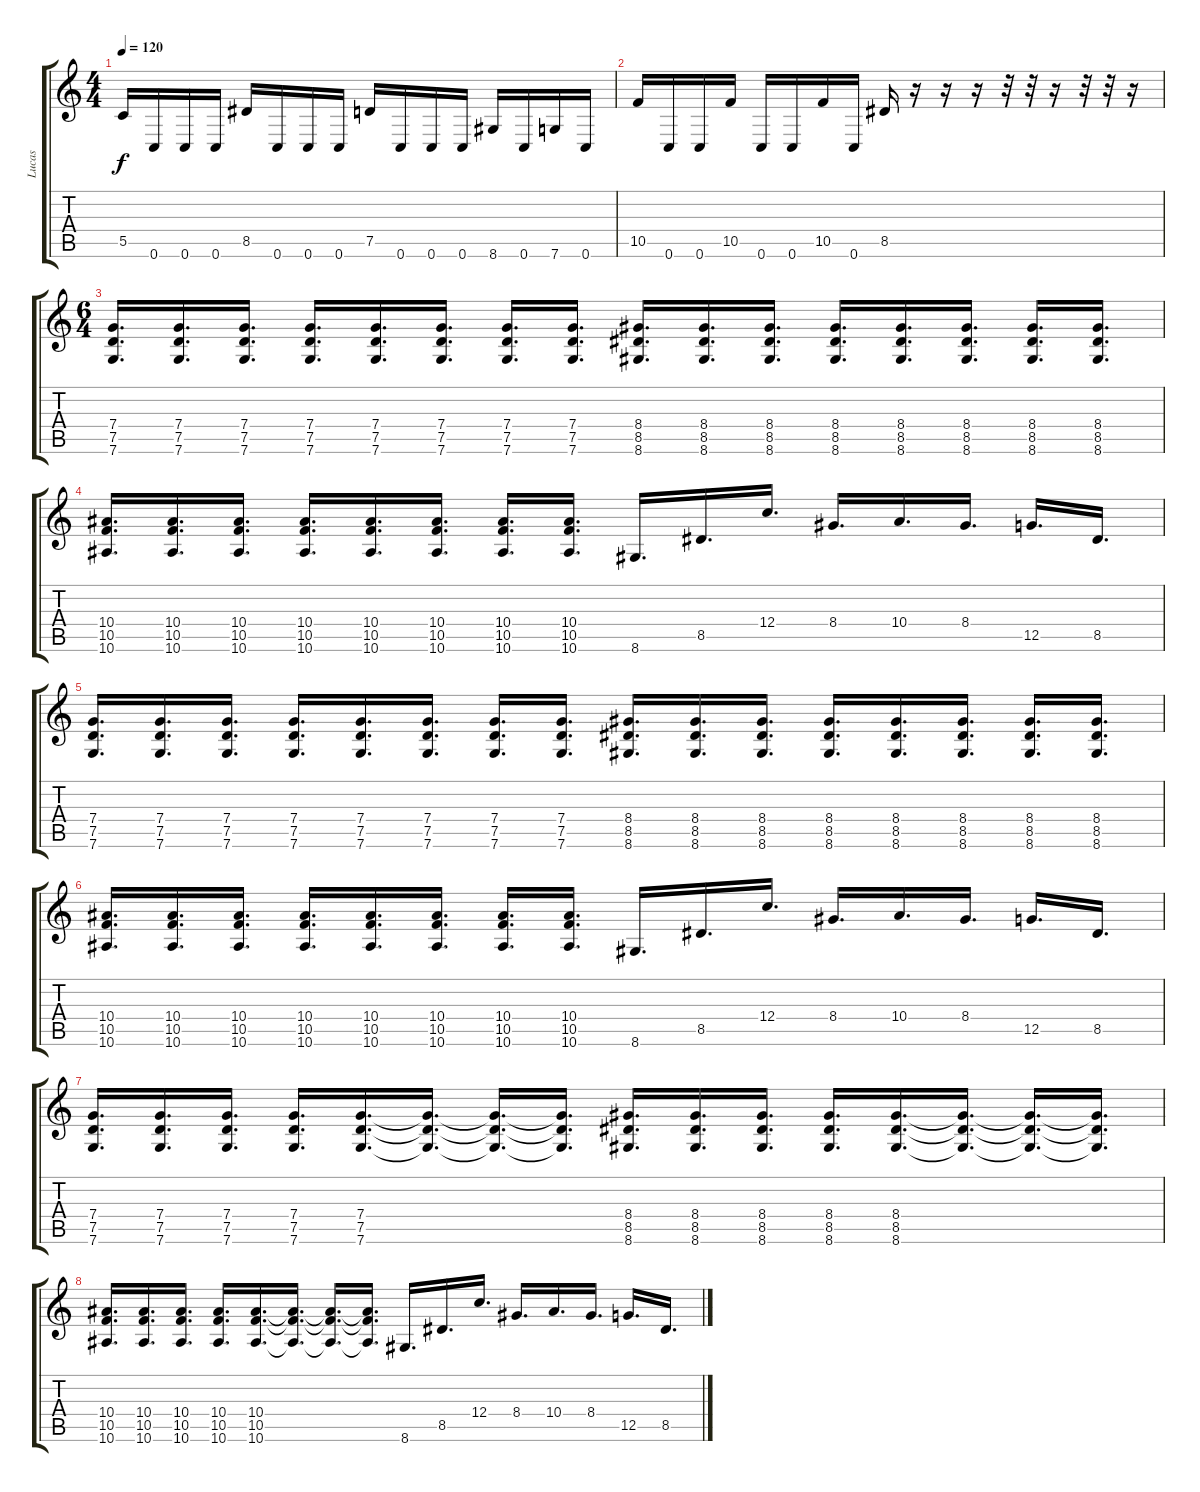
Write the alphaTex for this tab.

\track ("Lucas" "Lucas") {instrument overdrivenguitar}
\staff {score tabs}
\tuning (D4 A3 F3 C3 G2 C2) {hide}
\ts (4 4)
\tempo 120
\clef g2
\ks c
5.5.16{dy f} 0.6.16 0.6.16 0.6.16 8.5.16 0.6.16 0.6.16 0.6.16 7.5.16 0.6.16 0.6.16 0.6.16 8.6.16 0.6.16 7.6.16 0.6.16 |
10.5.16 0.6.16 0.6.16 10.5.16 0.6.16 0.6.16 10.5.16 0.6.16 8.5.16 r.16 r.16 r.16 r.32 r.32 r.16 r.32 r.32 r.16 |
\ts (6 4)
(7.4 7.5 7.6).16{d} (7.4 7.5 7.6).16{d} (7.4 7.5 7.6).16{d} (7.4 7.5 7.6).16{d} (7.4 7.5 7.6).16{d} (7.4 7.5 7.6).16{d} (7.4 7.5 7.6).16{d} (7.4 7.5 7.6).16{d} (8.4 8.5 8.6).16{d} (8.4 8.5 8.6).16{d} (8.4 8.5 8.6).16{d} (8.4 8.5 8.6).16{d} (8.4 8.5 8.6).16{d} (8.4 8.5 8.6).16{d} (8.4 8.5 8.6).16{d} (8.4 8.5 8.6).16{d} |
(10.4 10.5 10.6).16{d} (10.4 10.5 10.6).16{d} (10.4 10.5 10.6).16{d} (10.4 10.5 10.6).16{d} (10.4 10.5 10.6).16{d} (10.4 10.5 10.6).16{d} (10.4 10.5 10.6).16{d} (10.4 10.5 10.6).16{d} 8.6.16{d} 8.5.16{d} 12.4.16{d} 8.4.16{d} 10.4.16{d} 8.4.16{d} 12.5.16{d} 8.5.16{d} |
(7.4 7.5 7.6).16{d} (7.4 7.5 7.6).16{d} (7.4 7.5 7.6).16{d} (7.4 7.5 7.6).16{d} (7.4 7.5 7.6).16{d} (7.4 7.5 7.6).16{d} (7.4 7.5 7.6).16{d} (7.4 7.5 7.6).16{d} (8.4 8.5 8.6).16{d} (8.4 8.5 8.6).16{d} (8.4 8.5 8.6).16{d} (8.4 8.5 8.6).16{d} (8.4 8.5 8.6).16{d} (8.4 8.5 8.6).16{d} (8.4 8.5 8.6).16{d} (8.4 8.5 8.6).16{d} |
(10.4 10.5 10.6).16{d} (10.4 10.5 10.6).16{d} (10.4 10.5 10.6).16{d} (10.4 10.5 10.6).16{d} (10.4 10.5 10.6).16{d} (10.4 10.5 10.6).16{d} (10.4 10.5 10.6).16{d} (10.4 10.5 10.6).16{d} 8.6.16{d} 8.5.16{d} 12.4.16{d} 8.4.16{d} 10.4.16{d} 8.4.16{d} 12.5.16{d} 8.5.16{d} |
(7.4 7.5 7.6).16{d} (7.4 7.5 7.6).16{d} (7.4 7.5 7.6).16{d} (7.4 7.5 7.6).16{d} (7.4 7.5 7.6).16{d} (7.4{t} 7.5{t} 7.6{t}).16{d} (7.4{t} 7.5{t} 7.6{t}).16{d} (7.4{t} 7.5{t} 7.6{t}).16{d} (8.4 8.5 8.6).16{d} (8.4 8.5 8.6).16{d} (8.4 8.5 8.6).16{d} (8.4 8.5 8.6).16{d} (8.4 8.5 8.6).16{d} (8.4{t} 8.5{t} 8.6{t}).16{d} (8.4{t} 8.5{t} 8.6{t}).16{d} (8.4{t} 8.5{t} 8.6{t}).16{d} |
(10.4 10.5 10.6).16{d} (10.4 10.5 10.6).16{d} (10.4 10.5 10.6).16{d} (10.4 10.5 10.6).16{d} (10.4 10.5 10.6).16{d} (10.4{t} 10.5{t} 10.6{t}).16{d} (10.4{t} 10.5{t} 10.6{t}).16{d} (10.4{t} 10.5{t} 10.6{t}).16{d} 8.6.16{d} 8.5.16{d} 12.4.16{d} 8.4.16{d} 10.4.16{d} 8.4.16{d} 12.5.16{d} 8.5.16{d}
